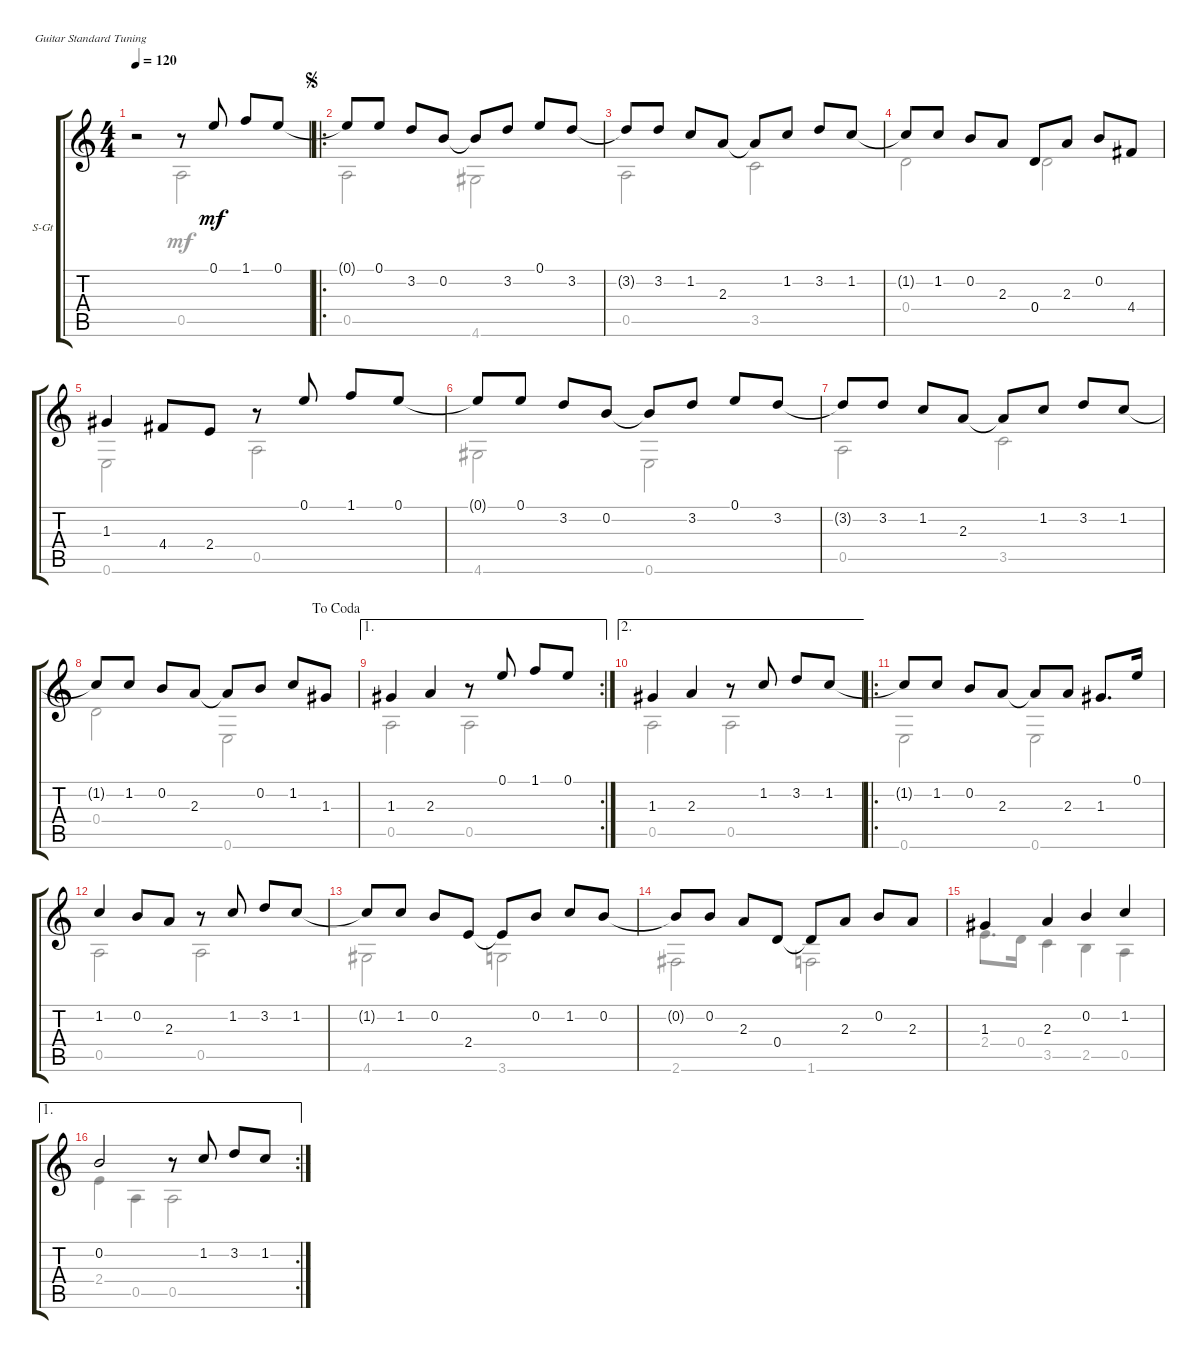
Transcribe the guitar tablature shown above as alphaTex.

\defaultSystemsLayout 4
\bracketExtendMode groupsimilarinstruments
\firstSystemTrackNameOrientation horizontal
\otherSystemsTrackNameOrientation horizontal
\track ("Steel Guitar" "S-Gt") {instrument acousticguitarsteel}
\staff {score tabs}
\tuning (E4 B3 G3 D3 A2 E2)
\voice
\ts (4 4)
\tempo 120
\clef g2
\ks c
r.2{dy mf instrument acousticguitarsteel} r.8 0.1.8 1.1.8 0.1.8 |
\ro
\jump segno
0.1{t}.8 0.1.8 3.2.8 0.2.8 0.2{t}.8 3.2.8 0.1.8 3.2.8 |
3.2{t}.8 3.2.8 1.2.8 2.3.8 2.3{t}.8 1.2.8 3.2.8 1.2.8 |
1.2{t}.8 1.2.8 0.2.8 2.3.8 0.4.8 2.3.8 0.2.8 4.4.8 |
1.3.4 4.4.8 2.4.8 r.8 0.1.8 1.1.8 0.1.8 |
0.1{t}.8 0.1.8 3.2.8 0.2.8 0.2{t}.8 3.2.8 0.1.8 3.2.8 |
3.2{t}.8 3.2.8 1.2.8 2.3.8 2.3{t}.8 1.2.8 3.2.8 1.2.8 |
\jump dacoda
1.2{t}.8 1.2.8 0.2.8 2.3.8 2.3{t}.8 0.2.8 1.2.8 1.3.8 |
\ae 1
\rc 2
1.3.4 2.3.4 r.8 0.1.8 1.1.8 0.1.8 |
\ae 2
1.3.4 2.3.4 r.8 1.2.8 3.2.8 1.2.8 |
\ro
1.2{t}.8 1.2.8 0.2.8 2.3.8 2.3{t}.8 2.3.8 1.3.8{d} 0.1.16 |
1.2.4 0.2.8 2.3.8 r.8 1.2.8 3.2.8 1.2.8 |
1.2{t}.8 1.2.8 0.2.8 2.4.8 2.4{t}.8 0.2.8 1.2.8 0.2.8 |
0.2{t}.8 0.2.8 2.3.8 0.4.8 0.4{t}.8 2.3.8 0.2.8 2.3.8 |
1.3.4 2.3.4 0.2.4 1.2.4 |
\ae 1
\rc 2
0.2.2 r.8 1.2.8 3.2.8 1.2.8
\voice
\clef g2
\ottava regular
\simile none
\ks c
r.2{dy mf} 0.5.2 |
0.5.2 4.6.2 |
0.5.2 3.5.2 |
0.4.2 0.4.2 |
0.6.2 0.5.2 |
4.6.2 0.6.2 |
0.5.2 3.5.2 |
0.4.2 0.6.2 |
0.5.2 0.5.2 |
0.5.2 0.5.2 |
0.6.2 0.6.2 |
0.5.2 0.5.2 |
4.6.2 3.6.2 |
2.6.2 1.6.2 |
2.4.8{d} 0.4.16 3.5.4 2.5.4 0.5.4 |
2.4.4 0.5.4 0.5.2
